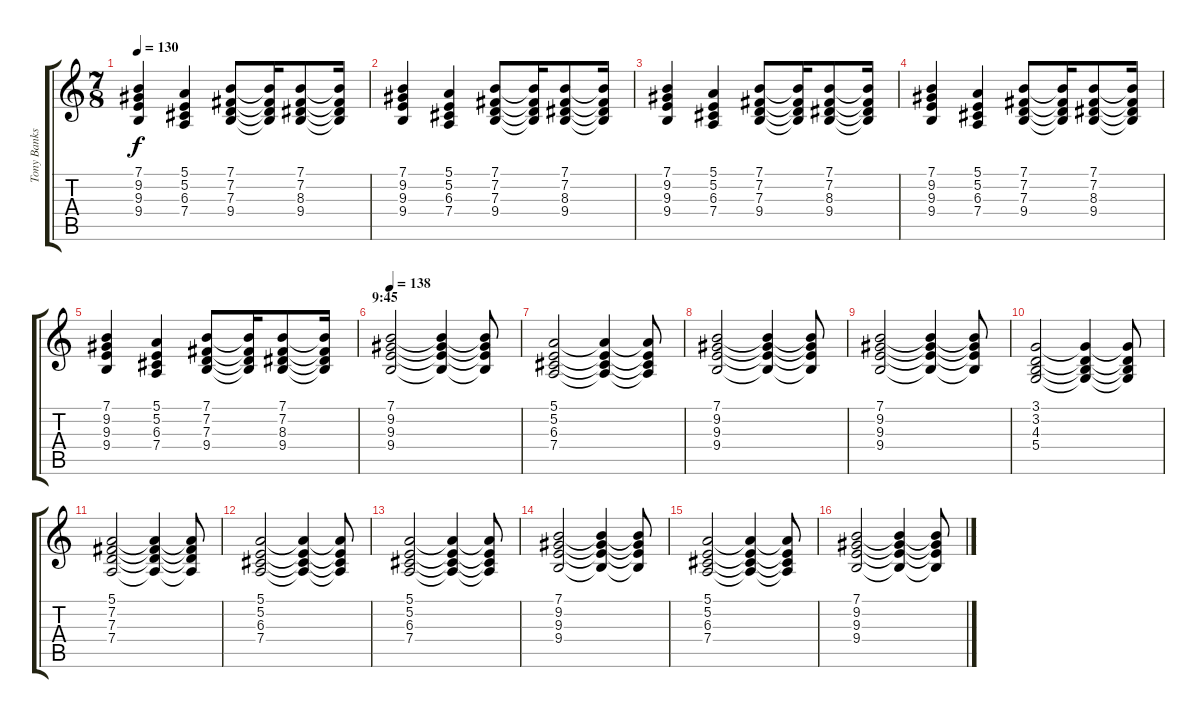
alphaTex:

\track ("Tony Banks (keyboard choirs)" "Tony Banks") {instrument choiraahs}
\staff {score tabs}
\tuning (E4 B3 G3 D3 A2 E2) {hide}
\ts (7 8)
\tempo 130
\clef g2
\ks c
(7.1 9.2 9.3 9.4).4{dy f} (5.1 5.2 6.3 7.4).4 (7.1 7.2 7.3 9.4).8 (7.1{t} 7.2{t} 7.3{t} 9.4{t}).16 (7.1 7.2 8.3 9.4).8 (7.1{t} 7.2{t} 8.3{t} 9.4{t}).16 |
(7.1 9.2 9.3 9.4).4{volume 11} (5.1 5.2 6.3 7.4).4 (7.1 7.2 7.3 9.4).8 (7.1{t} 7.2{t} 7.3{t} 9.4{t}).16 (7.1 7.2 8.3 9.4).8 (7.1{t} 7.2{t} 8.3{t} 9.4{t}).16 |
(7.1 9.2 9.3 9.4).4 (5.1 5.2 6.3 7.4).4 (7.1 7.2 7.3 9.4).8 (7.1{t} 7.2{t} 7.3{t} 9.4{t}).16 (7.1 7.2 8.3 9.4).8 (7.1{t} 7.2{t} 8.3{t} 9.4{t}).16 |
(7.1 9.2 9.3 9.4).4{volume 14} (5.1 5.2 6.3 7.4).4 (7.1 7.2 7.3 9.4).8 (7.1{t} 7.2{t} 7.3{t} 9.4{t}).16 (7.1 7.2 8.3 9.4).8 (7.1{t} 7.2{t} 8.3{t} 9.4{t}).16 |
(7.1 9.2 9.3 9.4).4 (5.1 5.2 6.3 7.4).4 (7.1 7.2 7.3 9.4).8 (7.1{t} 7.2{t} 7.3{t} 9.4{t}).16 (7.1 7.2 8.3 9.4).8 (7.1{t} 7.2{t} 8.3{t} 9.4{t}).16 |
\section ("" "9:45")
\tempo 138
(7.1 9.2 9.3 9.4).2{volume 11} (7.1{t} 9.2{t} 9.3{t} 9.4{t}).4 (7.1{t} 9.2{t} 9.3{t} 9.4{t}).8 |
(5.1 5.2 6.3 7.4).2 (5.1{t} 5.2{t} 6.3{t} 7.4{t}).4 (5.1{t} 5.2{t} 6.3{t} 7.4{t}).8 |
(7.1 9.2 9.3 9.4).2{volume 8} (7.1{t} 9.2{t} 9.3{t} 9.4{t}).4 (7.1{t} 9.2{t} 9.3{t} 9.4{t}).8 |
(7.1 9.2 9.3 9.4).2 (7.1{t} 9.2{t} 9.3{t} 9.4{t}).4 (7.1{t} 9.2{t} 9.3{t} 9.4{t}).8 |
(3.1 3.2 4.3 5.4).2 (3.1{t} 3.2{t} 4.3{t} 5.4{t}).4 (3.1{t} 3.2{t} 4.3{t} 5.4{t}).8 |
(5.1 7.2 7.3 7.4).2 (5.1{t} 7.2{t} 7.3{t} 7.4{t}).4 (5.1{t} 7.2{t} 7.3{t} 7.4{t}).8 |
(5.1 5.2 6.3 7.4).2 (5.1{t} 5.2{t} 6.3{t} 7.4{t}).4 (5.1{t} 5.2{t} 6.3{t} 7.4{t}).8 |
(5.1 5.2 6.3 7.4).2 (5.1{t} 5.2{t} 6.3{t} 7.4{t}).4 (5.1{t} 5.2{t} 6.3{t} 7.4{t}).8 |
(7.1 9.2 9.3 9.4).2 (7.1{t} 9.2{t} 9.3{t} 9.4{t}).4 (7.1{t} 9.2{t} 9.3{t} 9.4{t}).8 |
(5.1 5.2 6.3 7.4).2 (5.1{t} 5.2{t} 6.3{t} 7.4{t}).4 (5.1{t} 5.2{t} 6.3{t} 7.4{t}).8 |
(7.1 9.2 9.3 9.4).2 (7.1{t} 9.2{t} 9.3{t} 9.4{t}).4 (7.1{t} 9.2{t} 9.3{t} 9.4{t}).8
